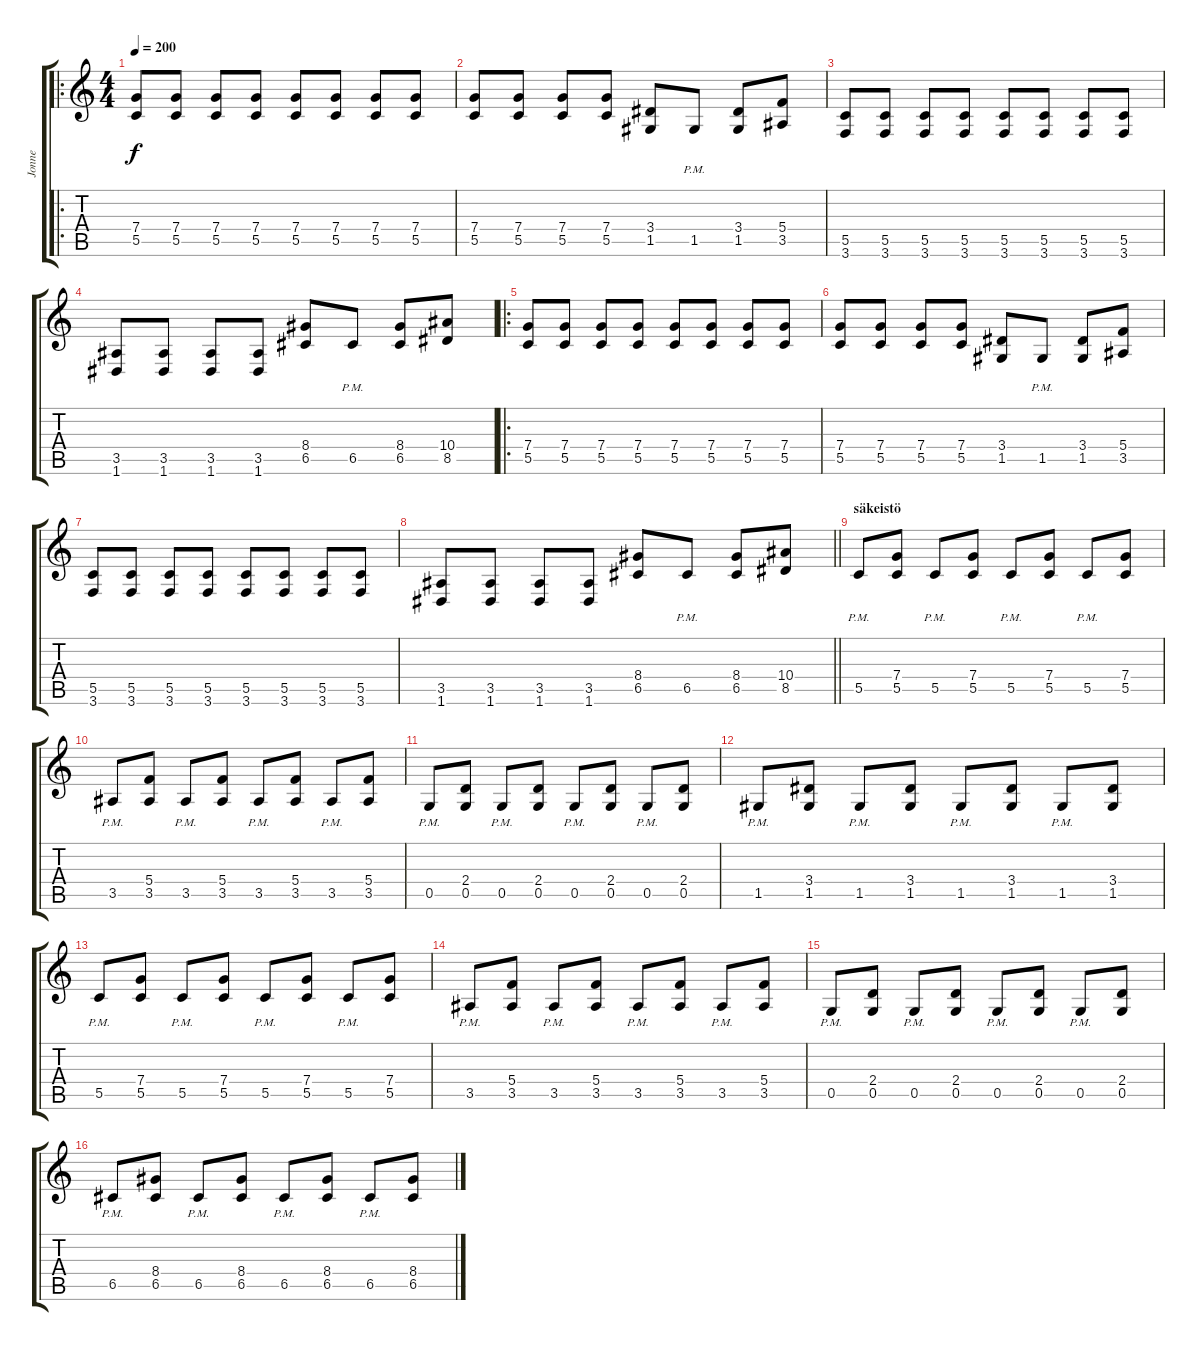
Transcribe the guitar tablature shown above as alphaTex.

\track ("Jonne" "Jonne") {instrument distortionguitar}
\staff {score tabs}
\tuning (D4 A3 F3 C3 G2 D2) {hide}
\ro
\ts (4 4)
\tempo 200
\clef g2
\ks c
(7.4 5.5).8{dy f} (7.4 5.5).8 (7.4 5.5).8 (7.4 5.5).8 (7.4 5.5).8 (7.4 5.5).8 (7.4 5.5).8 (7.4 5.5).8 |
(7.4 5.5).8 (7.4 5.5).8 (7.4 5.5).8 (7.4 5.5).8 (3.4 1.5).8 1.5{pm}.8 (3.4 1.5).8 (5.4 3.5).8 |
(5.5 3.6).8 (5.5 3.6).8 (5.5 3.6).8 (5.5 3.6).8 (5.5 3.6).8 (5.5 3.6).8 (5.5 3.6).8 (5.5 3.6).8 |
(3.5 1.6).8 (3.5 1.6).8 (3.5 1.6).8 (3.5 1.6).8 (8.4 6.5).8 6.5{pm}.8 (8.4 6.5).8 (10.4 8.5).8 |
\ro
(7.4 5.5).8 (7.4 5.5).8 (7.4 5.5).8 (7.4 5.5).8 (7.4 5.5).8 (7.4 5.5).8 (7.4 5.5).8 (7.4 5.5).8 |
(7.4 5.5).8 (7.4 5.5).8 (7.4 5.5).8 (7.4 5.5).8 (3.4 1.5).8 1.5{pm}.8 (3.4 1.5).8 (5.4 3.5).8 |
(5.5 3.6).8 (5.5 3.6).8 (5.5 3.6).8 (5.5 3.6).8 (5.5 3.6).8 (5.5 3.6).8 (5.5 3.6).8 (5.5 3.6).8 |
\barLineRight lightlight
(3.5 1.6).8 (3.5 1.6).8 (3.5 1.6).8 (3.5 1.6).8 (8.4 6.5).8 6.5{pm}.8 (8.4 6.5).8 (10.4 8.5).8 |
\section ("" "säkeistö")
5.5{pm}.8 (7.4 5.5).8 5.5{pm}.8 (7.4 5.5).8 5.5{pm}.8 (7.4 5.5).8 5.5{pm}.8 (7.4 5.5).8 |
3.5{pm}.8 (5.4 3.5).8 3.5{pm}.8 (5.4 3.5).8 3.5{pm}.8 (5.4 3.5).8 3.5{pm}.8 (5.4 3.5).8 |
0.5{pm}.8 (2.4 0.5).8 0.5{pm}.8 (2.4 0.5).8 0.5{pm}.8 (2.4 0.5).8 0.5{pm}.8 (2.4 0.5).8 |
1.5{pm}.8 (3.4 1.5).8 1.5{pm}.8 (3.4 1.5).8 1.5{pm}.8 (3.4 1.5).8 1.5{pm}.8 (3.4 1.5).8 |
5.5{pm}.8 (7.4 5.5).8 5.5{pm}.8 (7.4 5.5).8 5.5{pm}.8 (7.4 5.5).8 5.5{pm}.8 (7.4 5.5).8 |
3.5{pm}.8 (5.4 3.5).8 3.5{pm}.8 (5.4 3.5).8 3.5{pm}.8 (5.4 3.5).8 3.5{pm}.8 (5.4 3.5).8 |
0.5{pm}.8 (2.4 0.5).8 0.5{pm}.8 (2.4 0.5).8 0.5{pm}.8 (2.4 0.5).8 0.5{pm}.8 (2.4 0.5).8 |
6.5{pm}.8 (8.4 6.5).8 6.5{pm}.8 (8.4 6.5).8 6.5{pm}.8 (8.4 6.5).8 6.5{pm}.8 (8.4 6.5).8
